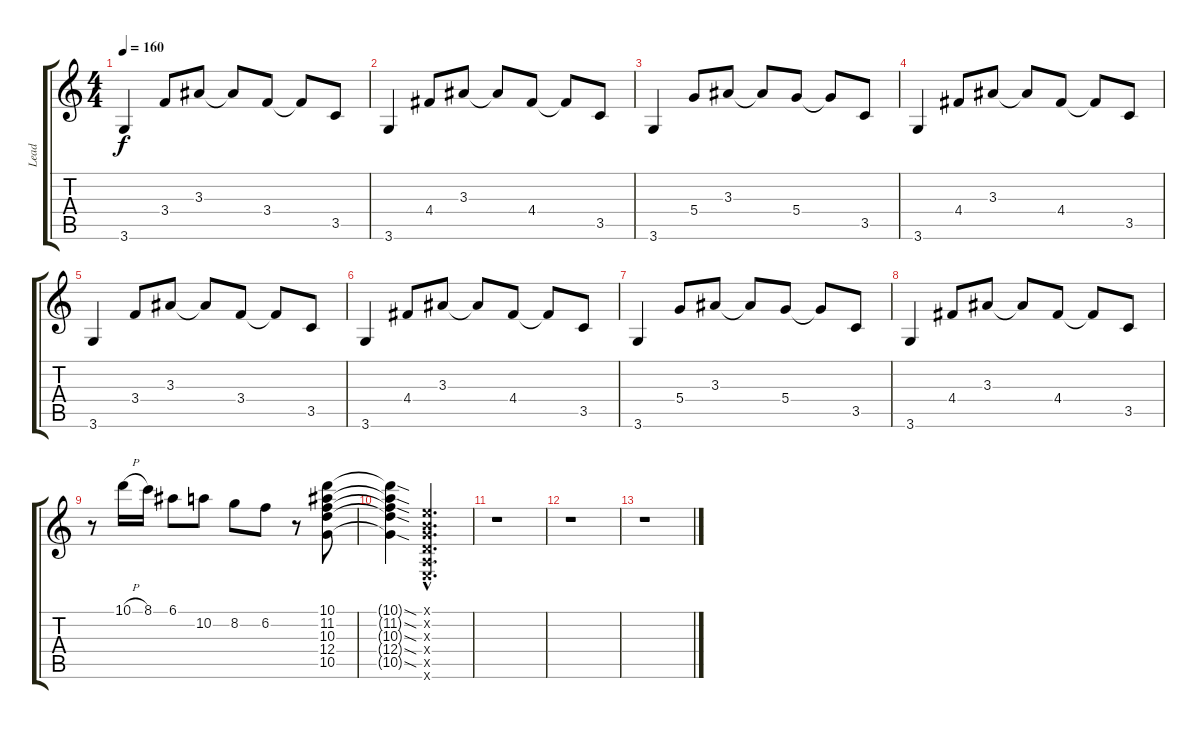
\track ("Lead" "Lead") {instrument acousticguitarsteel}
\staff {score tabs}
\tuning (E4 B3 G3 D3 A2 E2) {hide}
\ts (4 4)
\tempo 160
\clef g2
\ks c
3.6.4{dy f} 3.4.8 3.3.8 3.3{t}.8 3.4.8 3.4{t}.8 3.5.8 |
3.6.4 4.4.8 3.3.8 3.3{t}.8 4.4.8 4.4{t}.8 3.5.8 |
3.6.4 5.4.8 3.3.8 3.3{t}.8 5.4.8 5.4{t}.8 3.5.8 |
3.6.4 4.4.8 3.3.8 3.3{t}.8 4.4.8 4.4{t}.8 3.5.8 |
3.6.4 3.4.8 3.3.8 3.3{t}.8 3.4.8 3.4{t}.8 3.5.8 |
3.6.4 4.4.8 3.3.8 3.3{t}.8 4.4.8 4.4{t}.8 3.5.8 |
3.6.4 5.4.8 3.3.8 3.3{t}.8 5.4.8 5.4{t}.8 3.5.8 |
3.6.4 4.4.8 3.3.8 3.3{t}.8 4.4.8 4.4{t}.8 3.5.8 |
r.8 10.1{h}.16 8.1.16 6.1.8 10.2.8 8.2.8 6.2.8 r.8 (10.1 11.2 10.3 12.4 10.5).8 |
(10.1{sod t} 11.2{sod t} 10.3{sod t} 12.4{sod t} 10.5{sod t}).4 (0.1{hac x} 0.2{hac x} 0.3{hac x} 0.4{hac x} 0.5{hac x} 0.6{hac x}).2{d} |
r.1 |
r.1 |
r.1
